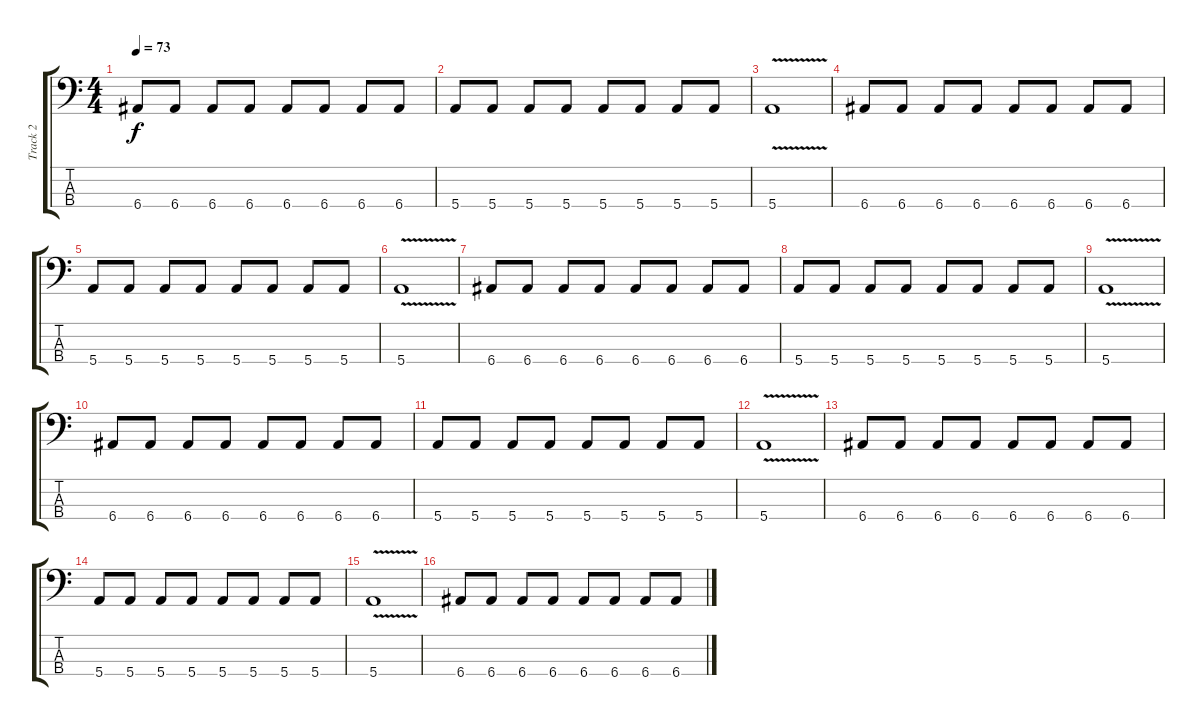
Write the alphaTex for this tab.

\track ("Track 2" "Track 2") {instrument slapbass2}
\staff {score tabs}
\tuning (G2 D2 A1 E1) {hide}
\ts (4 4)
\tempo 73
\clef f4
\ks c
6.4.8{dy f} 6.4.8 6.4.8 6.4.8 6.4.8 6.4.8 6.4.8 6.4.8 |
5.4.8 5.4.8 5.4.8 5.4.8 5.4.8 5.4.8 5.4.8 5.4.8 |
5.4{v}.1 |
6.4.8 6.4.8 6.4.8 6.4.8 6.4.8 6.4.8 6.4.8 6.4.8 |
5.4.8 5.4.8 5.4.8 5.4.8 5.4.8 5.4.8 5.4.8 5.4.8 |
5.4{v}.1 |
6.4.8 6.4.8 6.4.8 6.4.8 6.4.8 6.4.8 6.4.8 6.4.8 |
5.4.8 5.4.8 5.4.8 5.4.8 5.4.8 5.4.8 5.4.8 5.4.8 |
5.4{v}.1 |
6.4.8 6.4.8 6.4.8 6.4.8 6.4.8 6.4.8 6.4.8 6.4.8 |
5.4.8 5.4.8 5.4.8 5.4.8 5.4.8 5.4.8 5.4.8 5.4.8 |
5.4{v}.1 |
6.4.8 6.4.8 6.4.8 6.4.8 6.4.8 6.4.8 6.4.8 6.4.8 |
5.4.8 5.4.8 5.4.8 5.4.8 5.4.8 5.4.8 5.4.8 5.4.8 |
5.4{v}.1 |
6.4.8 6.4.8 6.4.8 6.4.8 6.4.8 6.4.8 6.4.8 6.4.8
